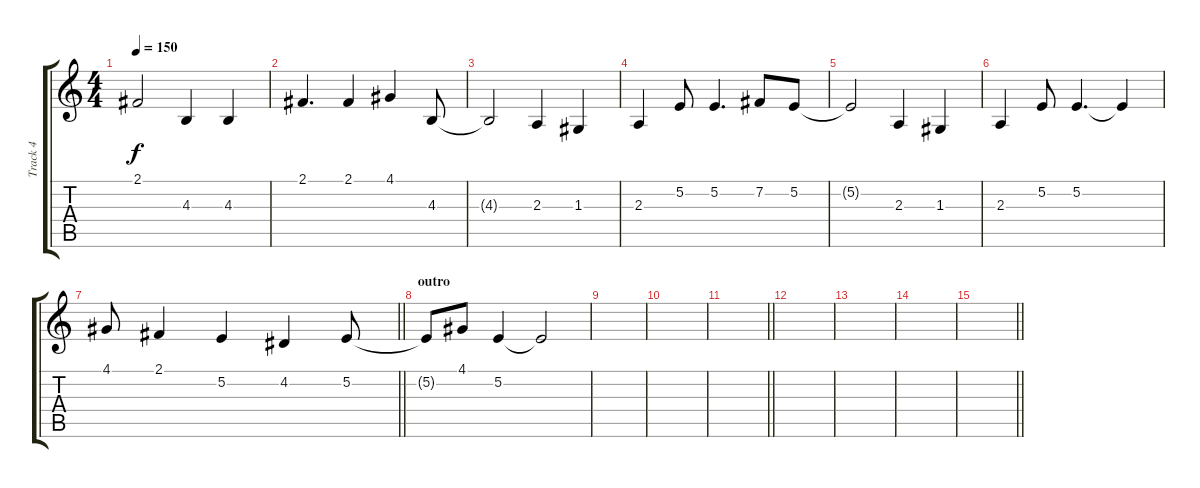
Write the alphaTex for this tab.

\track ("Track 4" "Track 4") {instrument lead2sawtooth}
\staff {score tabs}
\tuning (E4 B3 G3 D3 A2 E2) {hide}
\ts (4 4)
\tempo 150
\clef g2
\ks c
2.1{t}.2{dy f} 4.3.4 4.3.4 |
2.1.4{d} 2.1.4 4.1.4 4.3.8 |
4.3{t}.2 2.3.4 1.3.4 |
2.3.4 5.2.8 5.2.4{d} 7.2.8 5.2.8 |
5.2{t}.2 2.3.4 1.3.4 |
2.3.4 5.2.8 5.2.4{d} 5.2{t}.4 |
\barLineRight lightlight
4.1.8 2.1.4 5.2.4 4.2.4 5.2.8 |
\section ("" "outro")
5.2{t}.8 4.1.8 5.2.4 5.2{t}.2 |
|
|
\barLineRight lightlight
|
|
|
|
\barLineRight lightlight
